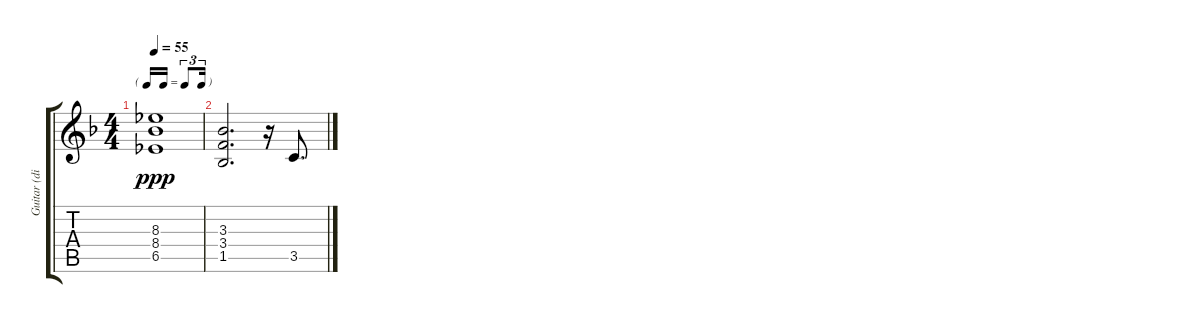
\track ("Guitar (distorted)" "Guitar (di") {instrument overdrivenguitar}
\staff {score tabs}
\tuning (E4 B3 G3 D3 A2 E2) {hide}
\ts (4 4)
\tf triplet16th
\tempo 55
\clef g2
\ks dminor
(8.3 8.4 6.5).1{dy ppp} |
(3.3 3.4 1.5).2{d} r.16 3.5.8{d}
